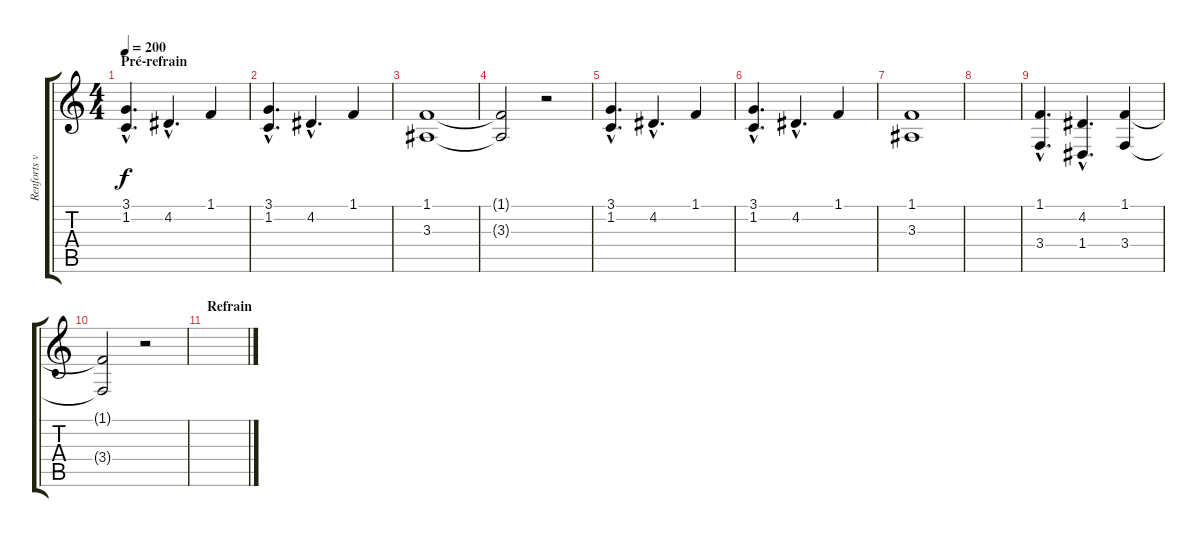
\track ("Renforts voix" "Renforts v") {instrument bassoon}
\staff {score tabs}
\tuning (E4 B3 G3 D3 A2 E2) {hide}
\ts (4 4)
\section ("" "Pré-refrain")
\tempo 200
\clef g2
\ks c
(3.1 1.2{hac}).4{d dy f} 4.2{hac}.4{d} 1.1.4 |
(3.1 1.2{hac}).4{d} 4.2{hac}.4{d} 1.1.4 |
(1.1 3.3).1 |
(1.1{t} 3.3{t}).2 r.2 |
(3.1 1.2{hac}).4{d} 4.2{hac}.4{d} 1.1.4 |
(3.1 1.2{hac}).4{d} 4.2{hac}.4{d} 1.1.4 |
(1.1 3.3).1 |
|
(1.1{hac} 3.4{hac}).4{d} (4.2{hac} 1.4{hac}).4{d} (1.1 3.4).4 |
(1.1{t} 3.4{t}).2 r.2 |
\section ("" "Refrain")
